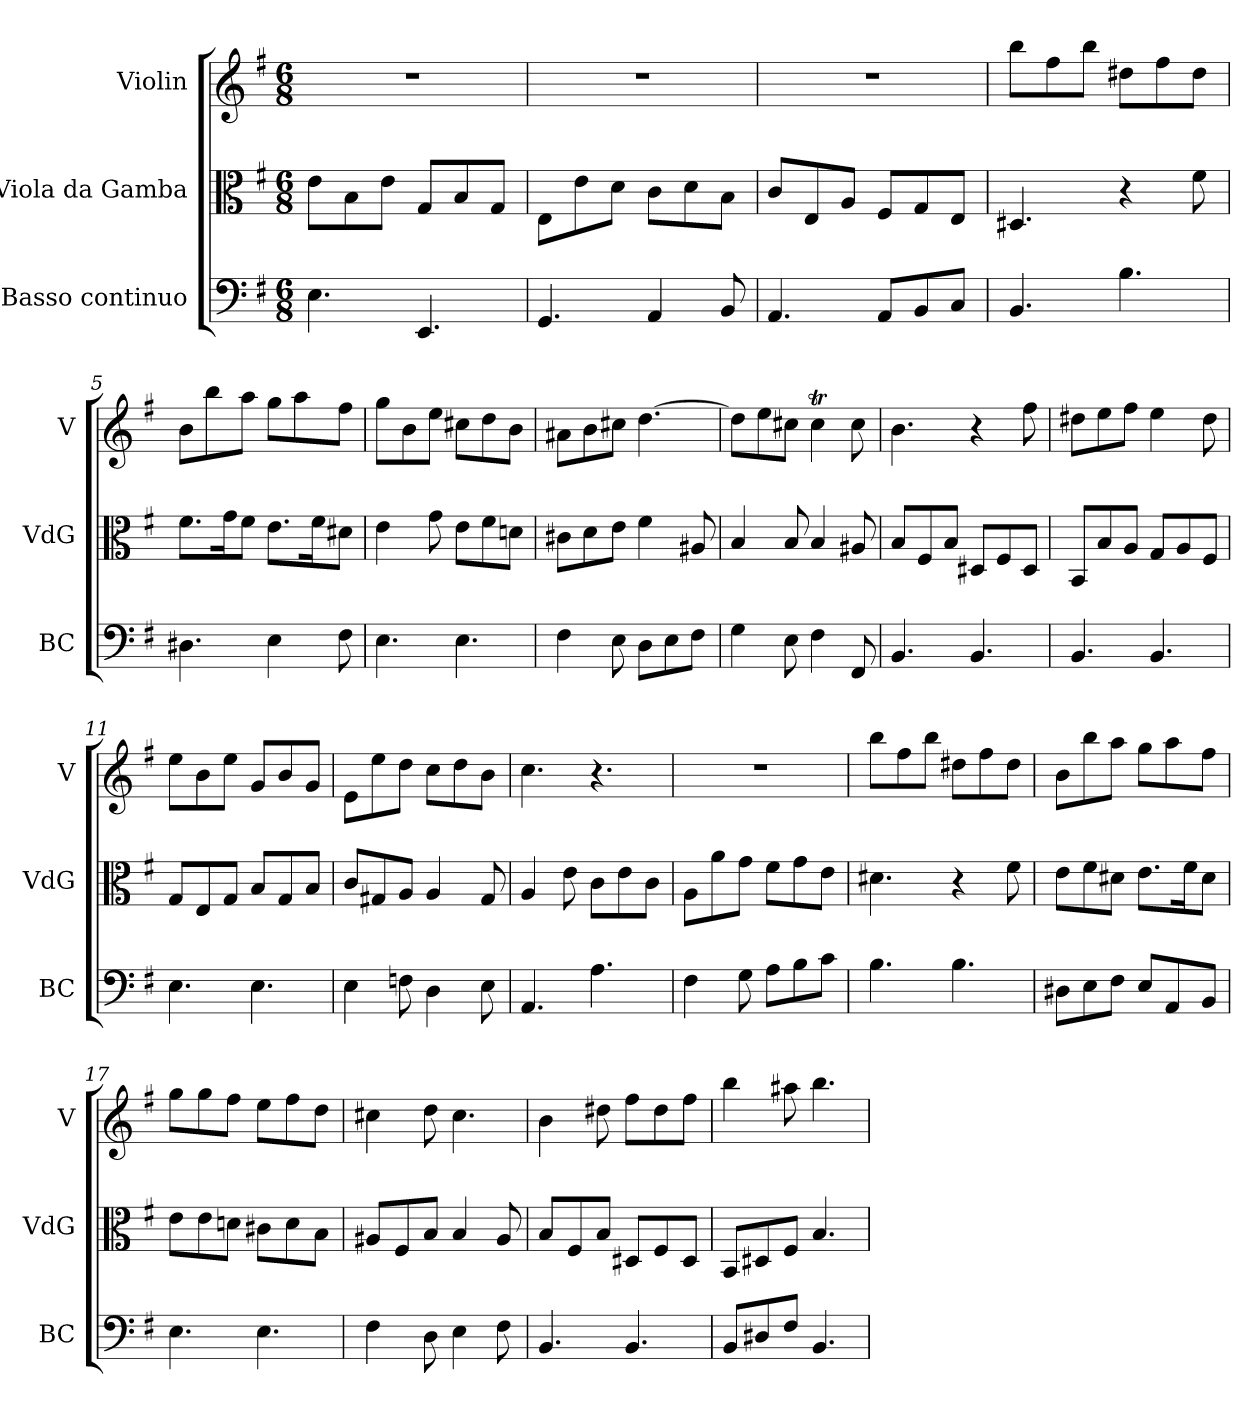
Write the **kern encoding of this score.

**kern	**kern	**kern
*part3	*part2	*part1
*staff3	*staff2	*staff1
*I"Basso continuo	*I"Viola da Gamba	*I"Violin
*I'BC	*I'VdG	*I'V
*clefF4	*clefC3	*clefG2
*k[f#]	*k[f#]	*k[f#]
*e:	*e:	*e:
*M6/8	*M6/8	*M6/8
=1	=1	=1
4.E\	8e\L	2.r
.	8B\	.
.	8e\J	.
4.EE/	8G/L	.
.	8B/	.
.	8G/J	.
=2	=2	=2
4.GG/	8E\L	2.r
.	8e\	.
.	8d\J	.
4AA/	8c\L	.
.	8d\	.
8BB/	8B\J	.
=3	=3	=3
4.AA/	8c/L	2.r
.	8E/	.
.	8A/J	.
8AA/L	8F#/L	.
8BB/	8G/	.
8C/J	8E/J	.
=4	=4	=4
4.BB/	4.D#X/	8bb\L
.	.	8ff#\
.	.	8bb\J
4.B\	4r	8dd#X\L
.	.	8ff#\
.	8f#\	8dd#\J
=5	=5	=5
4.D#X\	8.f#\L	8b\L
.	.	8bb\
.	16g\k	.
.	8f#\J	8aa\J
4E\	8.e\L	8gg\L
.	.	8aa\
.	16f#\k	.
8F#\	8d#X\J	8ff#\J
!!LO:LB:g=z
=6	=6	=6
4.E\	4e\	8gg\L
.	.	8b\
.	8g\	8ee\J
4.E\	8e\L	8cc#X\L
.	8f#\	8dd\
.	8dn\J	8b\J
=7	=7	=7
4F#\	8c#X\L	8a#X\L
.	8d\	8b\
8E\	8e\J	8cc#X\J
8D\L	4f#\	[>4.dd\
8E\	.	.
8F#\J	8A#X/	.
=8	=8	=8
4G\	4B/	8dd\L]
.	.	8ee\
8E\	8B/	8cc#X\J
4F#\	4B/	4cc#t\
8FF#/	8A#X/	8cc#\
=9	=9	=9
4.BB/	8B/L	4.b\
.	8F#/	.
.	8B/J	.
4.BB/	8D#X/L	4r
.	8F#/	.
.	8D#/J	8ff#\
=10	=10	=10
4.BB/	8BB/L	8dd#X\L
.	8B/	8ee\
.	8A/J	8ff#\J
4.BB/	8G/L	4ee\
.	8A/	.
.	8F#/J	8dd#\
=11	=11	=11
4.E\	8G/L	8ee\L
.	8E/	8b\
.	8G/J	8ee\J
4.E\	8B/L	8g/L
.	8G/	8b/
.	8B/J	8g/J
!!LO:LB:g=z
=12	=12	=12
4E\	8c/L	8e\L
.	8G#X/	8ee\
8Fn\	8A/J	8dd\J
4D\	4A/	8cc\L
.	.	8dd\
8E\	8G#/	8b\J
=13	=13	=13
4.AA/	4A/	4.cc\
.	8e\	.
4.A\	8c\L	4.r
.	8e\	.
.	8c\J	.
=14	=14	=14
4F#\	8A\L	2.r
.	8a\	.
8G\	8g\J	.
8A\L	8f#\L	.
8B\	8g\	.
8c\J	8e\J	.
=15	=15	=15
4.B\	4.d#X\	8bb\L
.	.	8ff#\
.	.	8bb\J
4.B\	4r	8dd#X\L
.	.	8ff#\
.	8f#\	8dd#\J
=16	=16	=16
8D#X\L	8e\L	8b\L
8E\	8f#\	8bb\
8F#\J	8d#X\J	8aa\J
8E/L	8.e\L	8gg\L
8AA/	.	8aa\
.	16f#\k	.
8BB/J	8d#\J	8ff#\J
=17	=17	=17
4.E\	8e\L	8gg\L
.	8e\	8gg\
.	8dn\J	8ff#\J
4.E\	8c#X\L	8ee\L
.	8d\	8ff#\
.	8B\J	8dd\J
!!LO:LB:g=z
=18	=18	=18
4F#\	8A#X/L	4cc#X\
.	8F#/	.
8D\	8B/J	8dd\
4E\	4B/	4.cc#\
8F#\	8A#/	.
=19	=19	=19
4.BB/	8B/L	4b\
.	8F#/	.
.	8B/J	8dd#X\
4.BB/	8D#X/L	8ff#\L
.	8F#/	8dd#\
.	8D#/J	8ff#\J
=20	=20	=20
8BB/L	8BB/L	4bb\
8D#X/	8D#X/	.
8F#/J	8F#/J	8aa#X\
4.BB/	4.B/	4.bb\
=	=	=
*-	*-	*-
